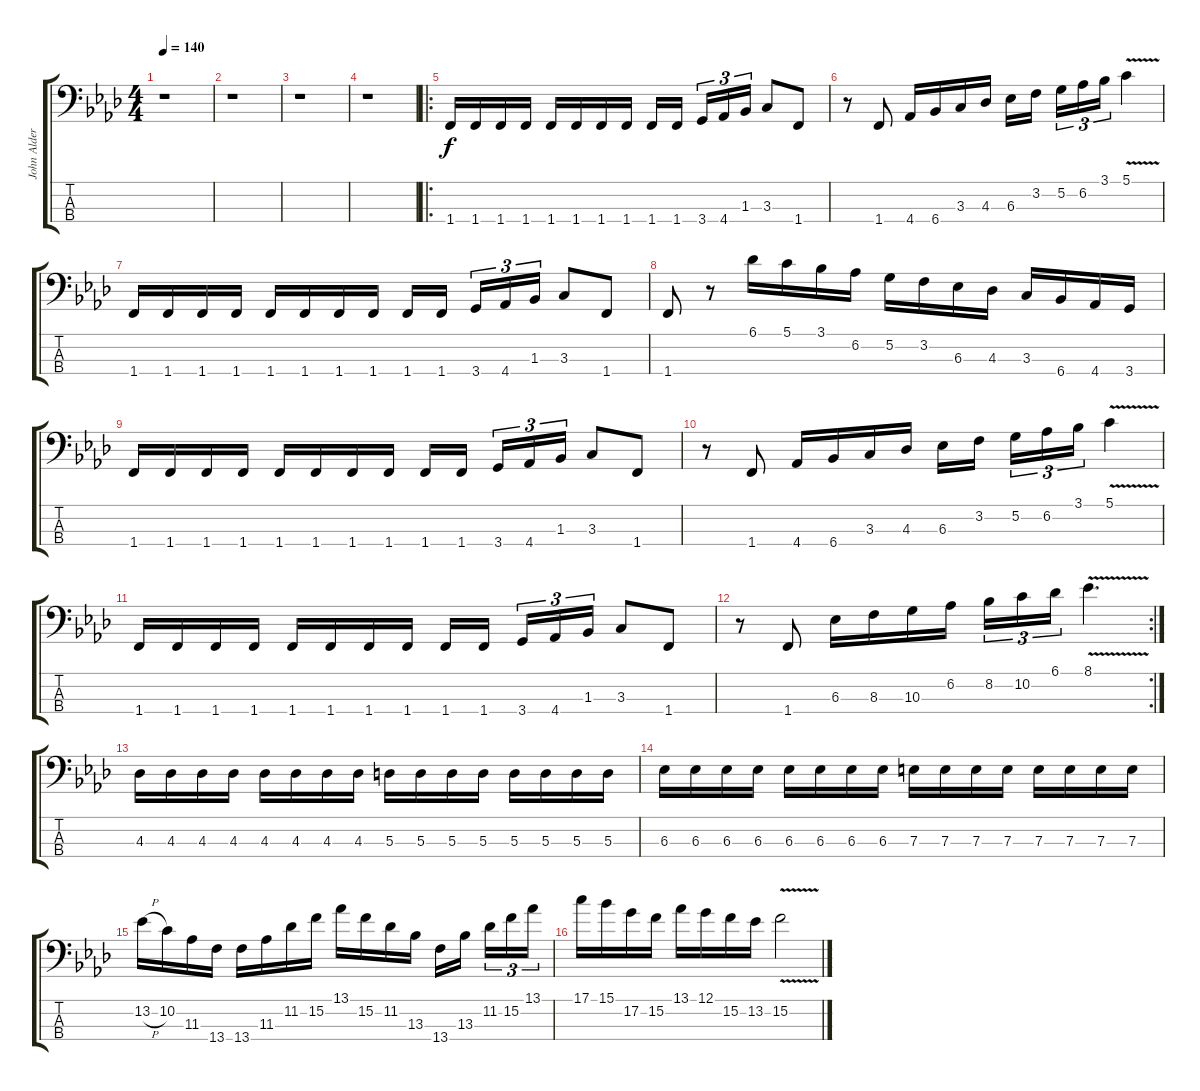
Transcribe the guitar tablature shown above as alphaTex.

\track ("John Alderete" "John Alder") {instrument electricbassfinger}
\staff {score tabs}
\tuning (G2 D2 A1 E1) {hide}
\ts (4 4)
\tempo 140
\clef f4
\ks fminor
r.1{dy f instrument electricbassfinger} |
r.1 |
r.1 |
r.1 |
\ro
1.4.16 1.4.16 1.4.16 1.4.16 1.4.16 1.4.16 1.4.16 1.4.16 1.4.16 1.4.16{beam splitsecondary} 3.4.16{tu (3 2)} 4.4.16{tu (3 2)} 1.3.16{tu (3 2)} 3.3.8 1.4.8 |
r.8 1.4.8 4.4.16 6.4.16 3.3.16 4.3.16 6.3.16 3.2.16{beam splitsecondary} 5.2.16{tu (3 2)} 6.2.16{tu (3 2)} 3.1.16{tu (3 2)} 5.1{v}.4 |
1.4.16 1.4.16 1.4.16 1.4.16 1.4.16 1.4.16 1.4.16 1.4.16 1.4.16 1.4.16{beam splitsecondary} 3.4.16{tu (3 2)} 4.4.16{tu (3 2)} 1.3.16{tu (3 2)} 3.3.8 1.4.8 |
1.4.8 r.8 6.1.16 5.1.16 3.1.16 6.2.16 5.2.16 3.2.16 6.3.16 4.3.16 3.3.16 6.4.16 4.4.16 3.4.16 |
1.4.16 1.4.16 1.4.16 1.4.16 1.4.16 1.4.16 1.4.16 1.4.16 1.4.16 1.4.16{beam splitsecondary} 3.4.16{tu (3 2)} 4.4.16{tu (3 2)} 1.3.16{tu (3 2)} 3.3.8 1.4.8 |
r.8 1.4.8 4.4.16 6.4.16 3.3.16 4.3.16 6.3.16 3.2.16{beam splitsecondary} 5.2.16{tu (3 2)} 6.2.16{tu (3 2)} 3.1.16{tu (3 2)} 5.1{v}.4 |
1.4.16 1.4.16 1.4.16 1.4.16 1.4.16 1.4.16 1.4.16 1.4.16 1.4.16 1.4.16{beam splitsecondary} 3.4.16{tu (3 2)} 4.4.16{tu (3 2)} 1.3.16{tu (3 2)} 3.3.8 1.4.8 |
\rc 2
r.8 1.4.8 6.3.16 8.3.16 10.3.16 6.2.16 8.2.16{tu (3 2)} 10.2.16{tu (3 2)} 6.1.16{tu (3 2)} 8.1{v}.4{d} |
4.3.16 4.3.16 4.3.16 4.3.16 4.3.16 4.3.16 4.3.16 4.3.16 5.3.16 5.3.16 5.3.16 5.3.16 5.3.16 5.3.16 5.3.16 5.3.16 |
6.3.16 6.3.16 6.3.16 6.3.16 6.3.16 6.3.16 6.3.16 6.3.16 7.3.16 7.3.16 7.3.16 7.3.16 7.3.16 7.3.16 7.3.16 7.3.16 |
13.2{h}.16 10.2.16 11.3.16 13.4.16 13.4.16 11.3.16 11.2.16 15.2.16 13.1.16 15.2.16 11.2.16 13.3.16 13.4.16 13.3.16{beam splitsecondary} 11.2.16{tu (3 2)} 15.2.16{tu (3 2)} 13.1.16{tu (3 2)} |
17.1.16 15.1.16 17.2.16 15.2.16 13.1.16 12.1.16 15.2.16 13.2.16 15.2{v}.2
